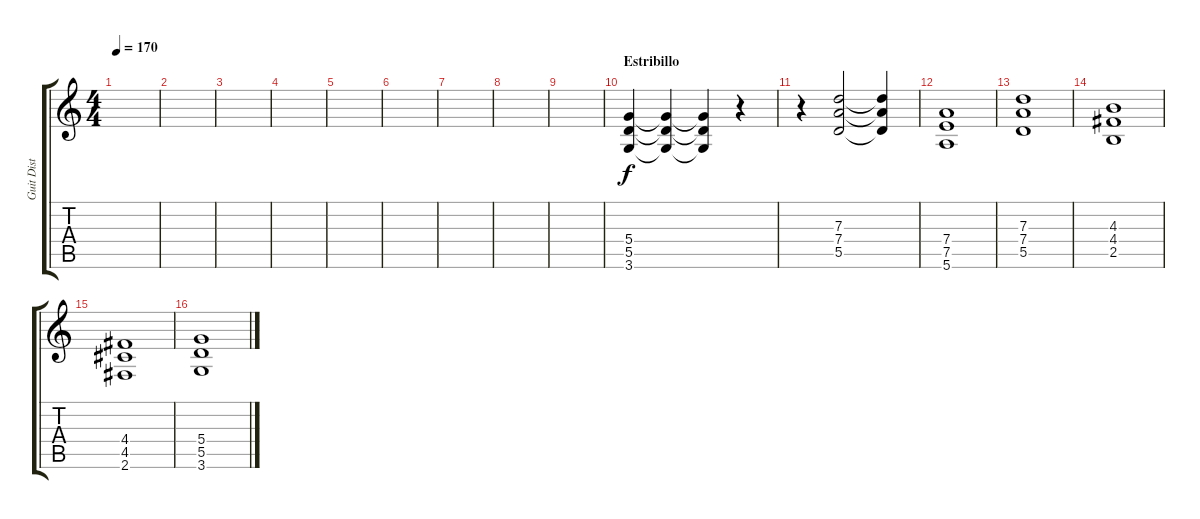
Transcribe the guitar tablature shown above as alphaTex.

\track ("Guit Dist" "Guit Dist") {instrument distortionguitar}
\staff {score tabs}
\tuning (E4 B3 G3 D3 A2 E2) {hide}
\ts (4 4)
\tempo 170
\clef g2
\ks c
|
|
|
|
|
|
|
|
|
\section ("" "Estribillo")
(5.4 5.5 3.6).4 (5.4{t} 5.5{t} 3.6{t}).4 (5.4{t} 5.5{t} 3.6{t}).4 r.4 |
r.4 (7.3 7.4 5.5).2 (7.3{t} 7.4{t} 5.5{t}).4 |
(7.4 7.5 5.6).1 |
(7.3 7.4 5.5).1 |
(4.3 4.4 2.5).1 |
(4.4 4.5 2.6).1 |
(5.4 5.5 3.6).1
